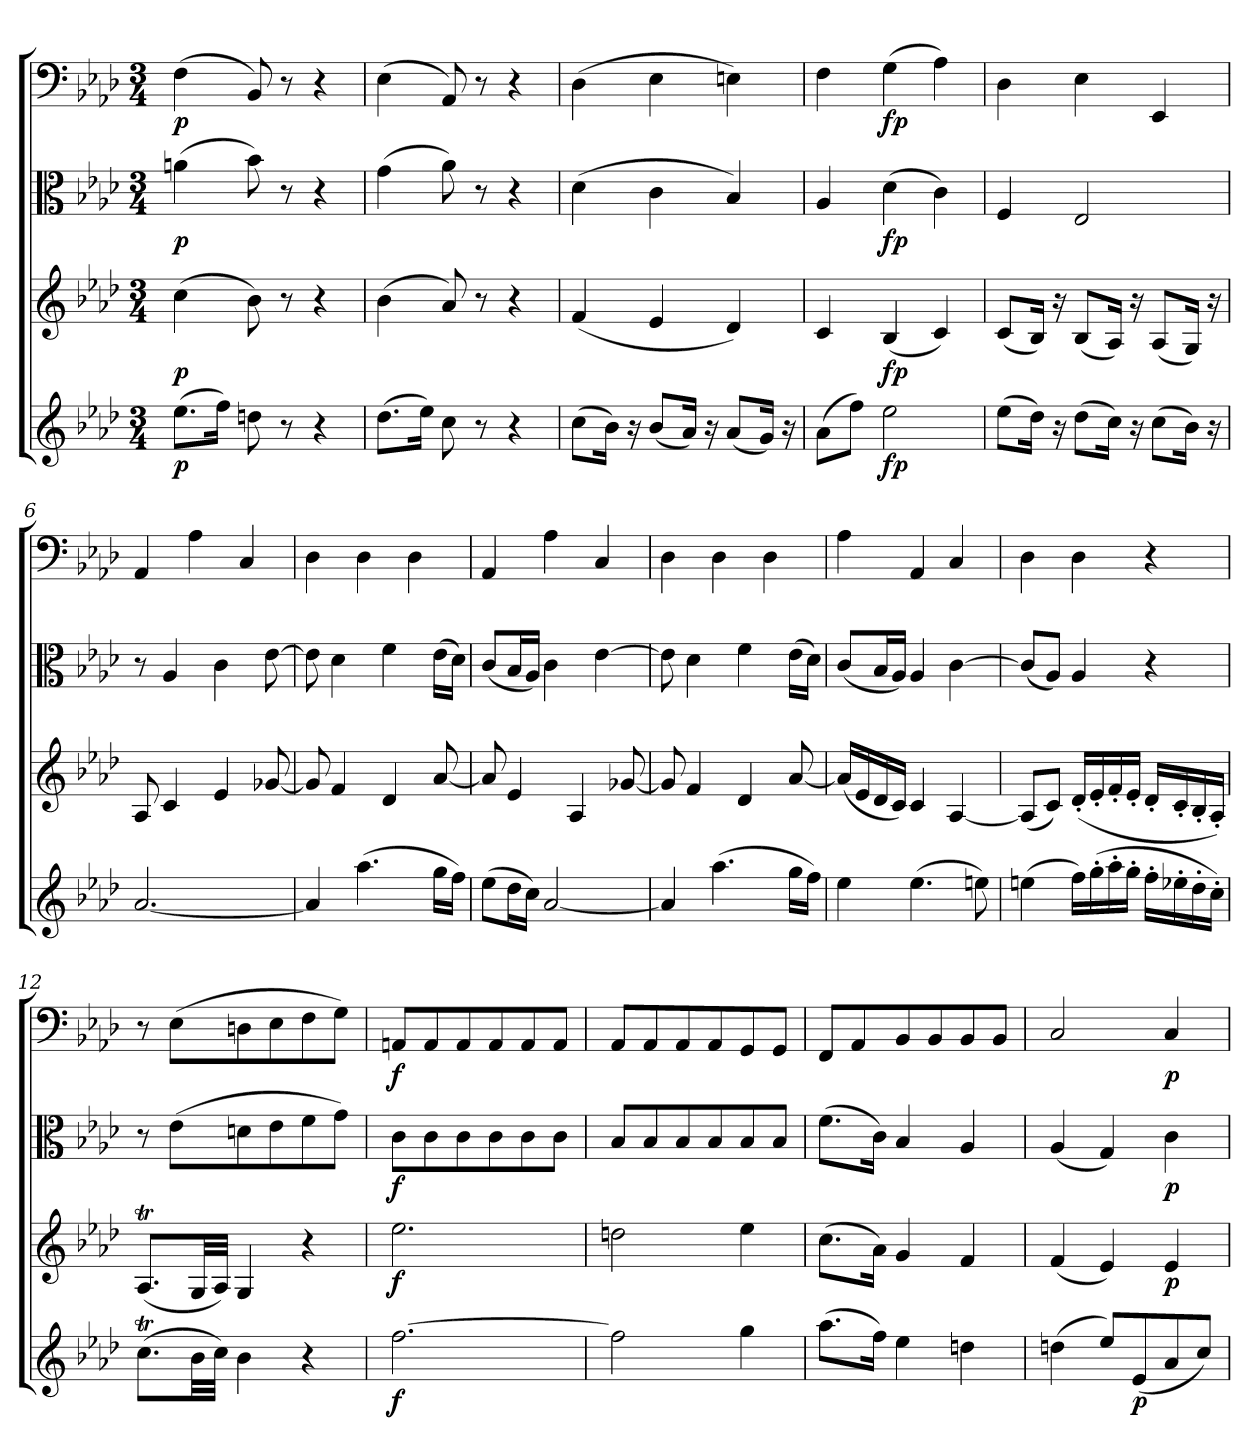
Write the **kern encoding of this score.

**kern	**dynam	**kern	**dynam	**kern	**dynam	**kern	**dynam
*part4	*part4	*part3	*part3	*part2	*part2	*part1	*part1
*staff4	*staff4	*staff3	*staff3	*staff2	*staff2	*staff1	*staff1
*clefG2	*	*clefG2	*	*clefC3	*	*clefF4	*
*k[b-e-a-d-]	*	*k[b-e-a-d-]	*	*k[b-e-a-d-]	*	*k[b-e-a-d-]	*
*A-:	*	*A-:	*	*A-:	*	*A-:	*
*M3/4	*	*M3/4	*	*M3/4	*	*M3/4	*
=1	=1	=1	=1	=1	=1	=1	=1
(8.ee-\L	p	(4cc\	p	(4an\	p	(4F\	p
16ff\Jk)	.	.	.	.	.	.	.
8ddn\	.	8b-\)	.	8b-\)	.	8BB-/)	.
8r	.	8r	.	8r	.	8r	.
4r	.	4r	.	4r	.	4r	.
=2	=2	=2	=2	=2	=2	=2	=2
(8.dd-\L	.	(4b-\	.	(4g\	.	(4E-\	.
16ee-\Jk)	.	.	.	.	.	.	.
8cc\	.	8a-/)	.	8a-\)	.	8AA-/)	.
8r	.	8r	.	8r	.	8r	.
4r	.	4r	.	4r	.	4r	.
=3	=3	=3	=3	=3	=3	=3	=3
(8cc\L	.	(4f/	.	(4d-\	.	(4D-\	.
16b-\Jk)	.	.	.	.	.	.	.
16r	.	.	.	.	.	.	.
(8b-/L	.	4e-/	.	4c\	.	4E-\	.
16a-/Jk)	.	.	.	.	.	.	.
16r	.	.	.	.	.	.	.
(8a-/L	.	4d-/)	.	4B-/)	.	4En\)	.
16g/Jk)	.	.	.	.	.	.	.
16r	.	.	.	.	.	.	.
=4	=4	=4	=4	=4	=4	=4	=4
(8a-\L	.	4c/	.	4A-/	.	4F\	.
8ff\J)	.	.	.	.	.	.	.
2ee-\	fp	(4B-/	fp	(4d-\	fp	(4G\	fp
.	.	4c/)	.	4c\)	.	4A-\)	.
=5	=5	=5	=5	=5	=5	=5	=5
(8ee-\L	.	(8c/L	.	4F/	.	4D-\	.
16dd-\Jk)	.	16B-/Jk)	.	.	.	.	.
16r	.	16r	.	.	.	.	.
(8dd-\L	.	(8B-/L	.	2E-/	.	4E-\	.
16cc\Jk)	.	16A-/Jk)	.	.	.	.	.
16r	.	16r	.	.	.	.	.
(8cc\L	.	(8A-/L	.	.	.	4EE-/	.
16b-\Jk)	.	16G/Jk)	.	.	.	.	.
16r	.	16r	.	.	.	.	.
=6	=6	=6	=6	=6	=6	=6	=6
[2.a-/	.	8A-/	.	8r	.	4AA-/	.
.	.	4c/	.	4A-/	.	.	.
.	.	.	.	.	.	4A-\	.
.	.	4e-/	.	4c\	.	.	.
.	.	.	.	.	.	4C/	.
.	.	[8g-X/	.	[8e-\	.	.	.
=7	=7	=7	=7	=7	=7	=7	=7
4a-/]	.	8g-/]	.	8e-\]	.	4D-\	.
.	.	4f/	.	4d-\	.	.	.
(4.aa-\	.	.	.	.	.	4D-\	.
.	.	4d-/	.	4f\	.	.	.
.	.	.	.	.	.	4D-\	.
16gg\LL	.	[8a-/	.	(16e-\LL	.	.	.
16ff\JJ)	.	.	.	16d-\JJ)	.	.	.
=8	=8	=8	=8	=8	=8	=8	=8
(8ee-\L	.	8a-/]	.	(8c/L	.	4AA-/	.
16dd-\L	.	4e-/	.	16B-/L	.	.	.
16cc\JJ)	.	.	.	16A-/JJ)	.	.	.
[2a-/	.	.	.	4c\	.	4A-\	.
.	.	4A-/	.	.	.	.	.
.	.	.	.	[4e-\	.	4C/	.
.	.	[8g-X/	.	.	.	.	.
=9	=9	=9	=9	=9	=9	=9	=9
4a-/]	.	8g-/]	.	8e-\]	.	4D-\	.
.	.	4f/	.	4d-\	.	.	.
(4.aa-\	.	.	.	.	.	4D-\	.
.	.	4d-/	.	4f\	.	.	.
.	.	.	.	.	.	4D-\	.
16gg\LL	.	[8a-/	.	(16e-\LL	.	.	.
16ff\JJ)	.	.	.	16d-\JJ)	.	.	.
=10	=10	=10	=10	=10	=10	=10	=10
4ee-\	.	(16a-/LL]	.	(8c/L	.	4A-\	.
.	.	16e-/	.	.	.	.	.
.	.	16d-/	.	16B-/L	.	.	.
.	.	16c/JJ)	.	16A-/JJ)	.	.	.
(4.ee-\	.	4c/	.	4A-/	.	4AA-/	.
.	.	[4A-/	.	[4c\	.	4C/	.
8een\)	.	.	.	.	.	.	.
=11	=11	=11	=11	=11	=11	=11	=11
(4een\	.	(8A-/L]	.	(8c/L]	.	4D-\	.
.	.	8c/J)	.	8A-/J)	.	.	.
16ff\LL)	.	(16d-'/LL	.	4A-/	.	4D-\	.
(16gg'\	.	16e-'/	.	.	.	.	.
16aa-'\	.	16f'/	.	.	.	.	.
16gg'\JJ	.	16e-'/JJ	.	.	.	.	.
16ff'\LL	.	16d-'/LL	.	4r	.	4r	.
16ee-X'\	.	16c'/	.	.	.	.	.
16dd-'\	.	16B-'/	.	.	.	.	.
16cc'\JJ)	.	16A-'/JJ)	.	.	.	.	.
=12	=12	=12	=12	=12	=12	=12	=12
(8.cct\L	.	(8.A-T/L	.	8r	.	8r	.
.	.	.	.	(8e-\L	.	(8E-\L	.
32b-\LL	.	32G/LL	.	.	.	.	.
32cc\JJJ)	.	32A-/JJJ)	.	.	.	.	.
4b-\	.	4G/	.	8dn\	.	8Dn\	.
.	.	.	.	8e-\	.	8E-\	.
4r	.	4r	.	8f\	.	8F\	.
.	.	.	.	8g\J)	.	8G\J)	.
=13	=13	=13	=13	=13	=13	=13	=13
[2.ff\	f	2.ee-\	f	8c\L	f	8AAn/L	f
.	.	.	.	8c\	.	8AA/	.
.	.	.	.	8c\	.	8AA/	.
.	.	.	.	8c\	.	8AA/	.
.	.	.	.	8c\	.	8AA/	.
.	.	.	.	8c\J	.	8AA/J	.
=14	=14	=14	=14	=14	=14	=14	=14
2ff\]	.	2ddn\	.	8B-/L	.	8AA-/L	.
.	.	.	.	8B-/	.	8AA-/	.
.	.	.	.	8B-/	.	8AA-/	.
.	.	.	.	8B-/	.	8AA-/	.
4gg\	.	4ee-\	.	8B-/	.	8GG/	.
.	.	.	.	8B-/J	.	8GG/J	.
=15	=15	=15	=15	=15	=15	=15	=15
(8.aa-\L	.	(8.cc\L	.	(8.f\L	.	8FF/L	.
.	.	.	.	.	.	8AA-/	.
16ff\Jk)	.	16a-\Jk)	.	16c\Jk)	.	.	.
4ee-\	.	4g/	.	4B-/	.	8BB-/	.
.	.	.	.	.	.	8BB-/	.
4ddn\	.	4f/	.	4A-/	.	8BB-/	.
.	.	.	.	.	.	8BB-/J	.
=16	=16	=16	=16	=16	=16	=16	=16
(4ddn\	.	(4f/	.	(4A-/	.	2C/	.
8ee-/L)	.	4e-/)	.	4G/)	.	.	.
(8e-/	p	.	.	.	.	.	.
8a-/	.	4e-/	p	4c\	p	4C/	p
8cc/J)	.	.	.	.	.	.	.
=	=	=	=	=	=	=	=
*-	*-	*-	*-	*-	*-	*-	*-
